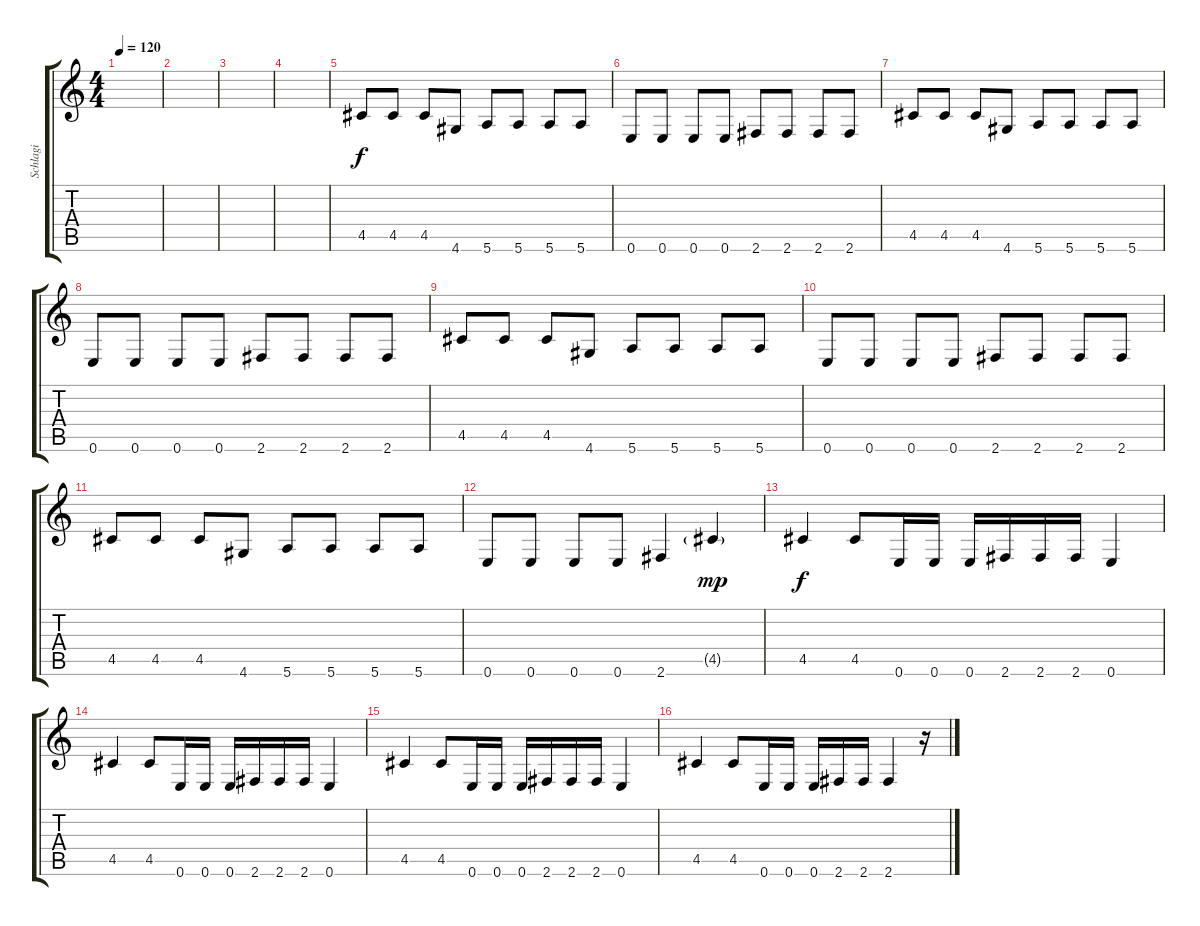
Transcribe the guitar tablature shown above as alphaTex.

\track ("Schlagi" "Schlagi") {instrument electricbasspick}
\staff {score tabs}
\tuning (E4 B3 G3 D3 A2 E2) {hide}
\ts (4 4)
\tempo 120
\clef g2
\ks c
|
|
|
|
4.5.8 4.5.8 4.5.8 4.6.8 5.6.8 5.6.8 5.6.8 5.6.8 |
0.6.8 0.6.8 0.6.8 0.6.8 2.6.8 2.6.8 2.6.8 2.6.8 |
4.5.8 4.5.8 4.5.8 4.6.8 5.6.8 5.6.8 5.6.8 5.6.8 |
0.6.8 0.6.8 0.6.8 0.6.8 2.6.8 2.6.8 2.6.8 2.6.8 |
4.5.8 4.5.8 4.5.8 4.6.8 5.6.8 5.6.8 5.6.8 5.6.8 |
0.6.8 0.6.8 0.6.8 0.6.8 2.6.8 2.6.8 2.6.8 2.6.8 |
4.5.8 4.5.8 4.5.8 4.6.8 5.6.8 5.6.8 5.6.8 5.6.8 |
0.6.8 0.6.8 0.6.8 0.6.8 2.6.4 4.5{g}.4{dy mp} |
4.5.4{dy f} 4.5.8 0.6.16 0.6.16 0.6.16 2.6.16 2.6.16 2.6.16 0.6.4 |
4.5.4 4.5.8 0.6.16 0.6.16 0.6.16 2.6.16 2.6.16 2.6.16 0.6.4 |
4.5.4 4.5.8 0.6.16 0.6.16 0.6.16 2.6.16 2.6.16 2.6.16 0.6.4 |
4.5.4 4.5.8 0.6.16 0.6.16 0.6.16 2.6.16 2.6.16 2.6.4 r.16
